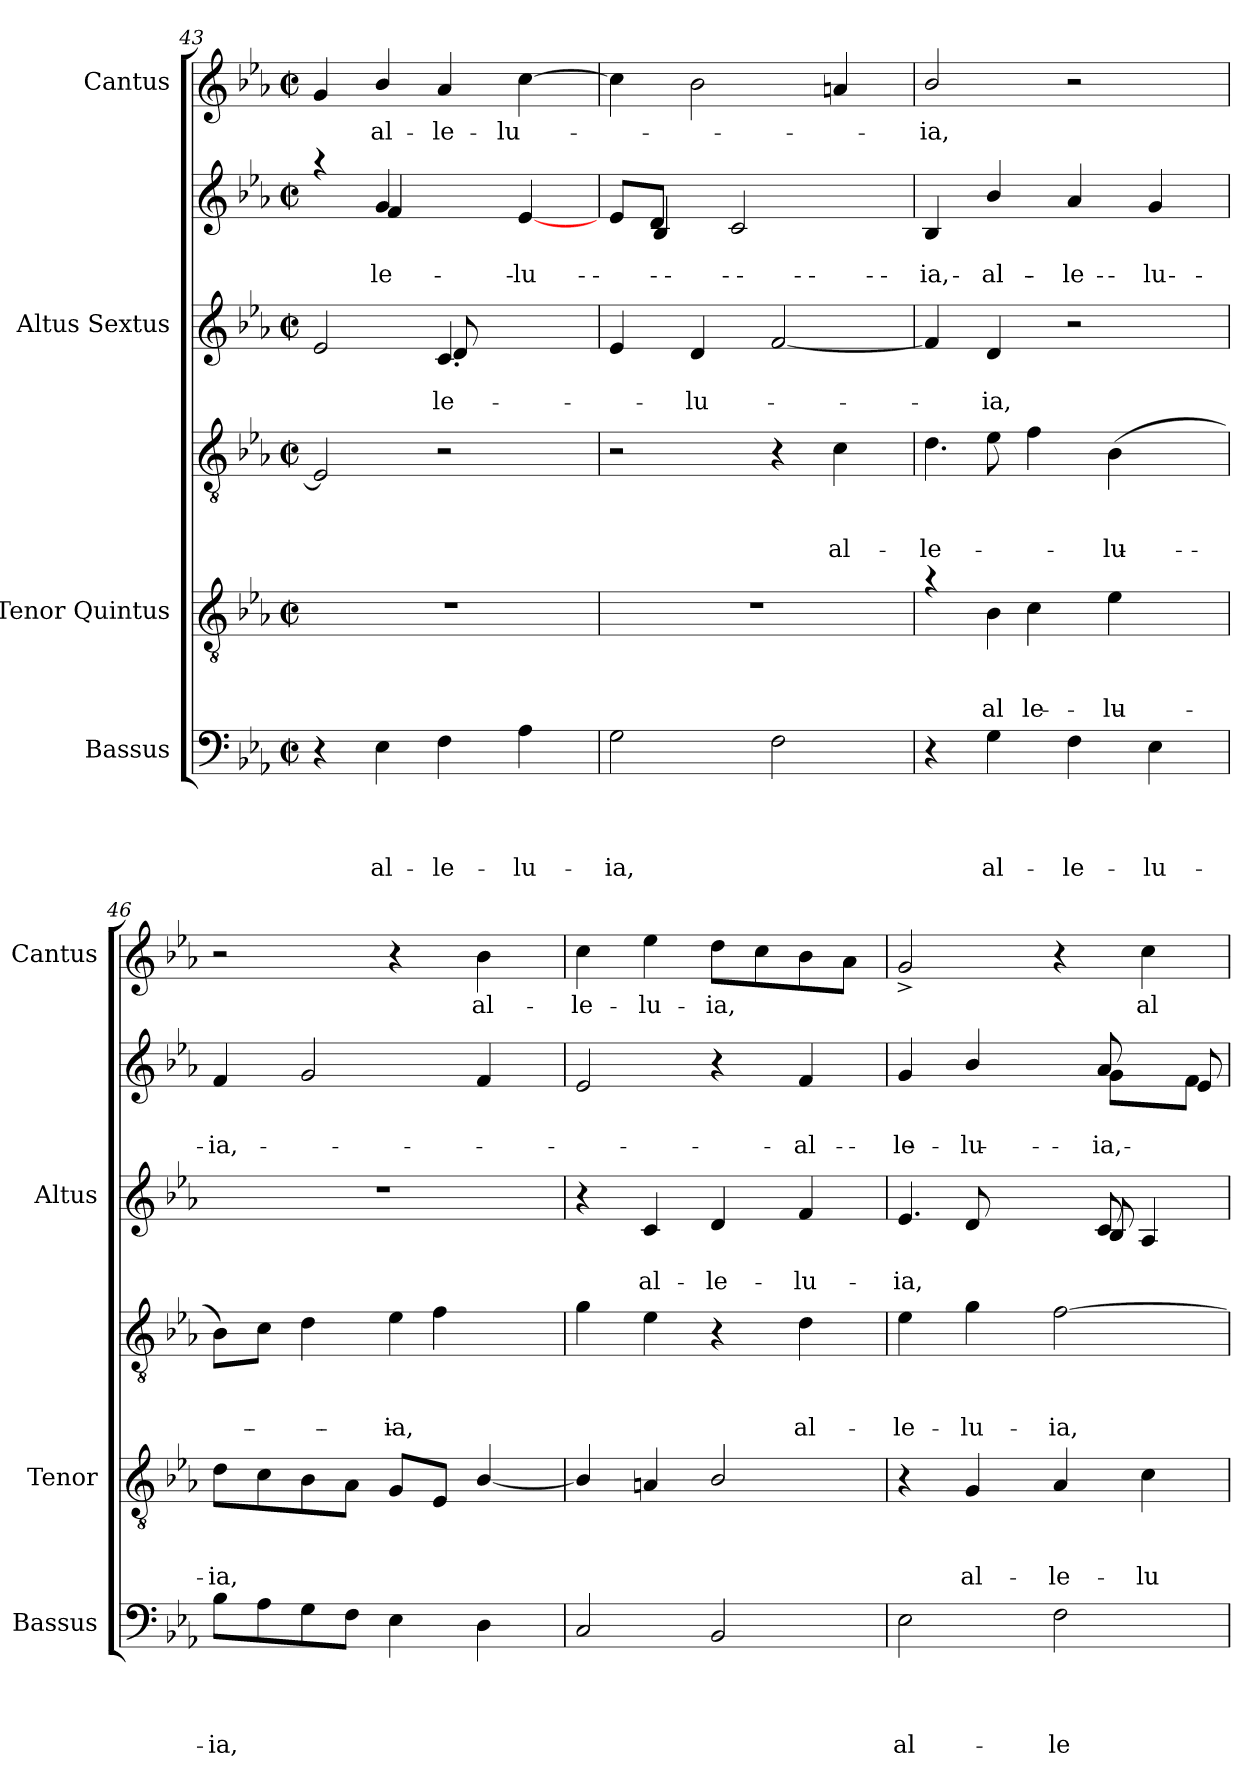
**kern	**text	**text	**text	**text	**kern	**text	**text	**text	**kern	**text	**text	**text	**kern	**text	**text	**kern	**text	**text	**kern	**text
*part4	*part4	*part4	*part4	*part4	*part3	*part3	*part3	*part3	*part3	*part3	*part3	*part3	*part2	*part2	*part2	*part2	*part2	*part2	*part1	*part1
*staff6	*staff6	*staff6	*staff6	*staff6	*staff5	*staff5	*staff5	*staff5	*staff4	*staff4	*staff4	*staff4	*staff3	*staff3	*staff3	*staff2	*staff2	*staff2	*staff1	*staff1
*I"Bassus	*	*	*	*	*I"Tenor Quintus	*	*	*	*	*	*	*	*I"Altus Sextus	*	*	*	*	*	*I"Cantus	*
*I'Bassus	*	*	*	*	*I'Tenor	*	*	*	*	*	*	*	*I'Altus	*	*	*	*	*	*I'Cantus	*
*clefF4	*	*	*	*	*clefGv2	*	*	*	*clefGv2	*	*	*	*clefG2	*	*	*clefG2	*	*	*clefG2	*
*k[b-e-a-]	*	*	*	*	*k[b-e-a-]	*	*	*	*k[b-e-a-]	*	*	*	*k[b-e-a-]	*	*	*k[b-e-a-]	*	*	*k[b-e-a-]	*
*E-:	*	*	*	*	*E-:	*	*	*	*E-:	*	*	*	*E-:	*	*	*E-:	*	*	*E-:	*
*M2/2	*	*	*	*	*M2/2	*	*	*	*M2/2	*	*	*	*M2/2	*	*	*M2/2	*	*	*M2/2	*
*met(c|)	*	*	*	*	*met(c|)	*	*	*	*met(c|)	*	*	*	*met(c|)	*	*	*met(c|)	*	*	*met(c|)	*
=43	=43	=43	=43	=43	=43	=43	=43	=43	=43	=43	=43	=43	=43	=43	=43	=43	=43	=43	=43	=43
*	*	*	*	*	*	*	*	*	*	*	*	*	*^	*	*	*^	*	*	*	*
4r	.	.	.	.	1r	.	.	.	2E-/]	.	.	.	2e-/	2ryy	.	.	4raa	4ryy	.	.	4g/	.
!	!	!	!	!LO:LY:b	!	!	!	!	!	!	!	!	!	!	!	!	!	!	!	!LO:LY:b	!	!
!	!	!	!	!	!	!	!	!	!	!	!	!	!	!	!	!	!	!	!	!LO:LY:b	!	!LO:LY:b
4E-\	.	.	.	al-	.	.	.	.	.	.	.	.	.	.	.	.	4g/	4f/	.	-le-	4b-/	al-
!	!	!	!	!LO:LY:b	!	!	!	!	!	!	!	!	!	!	!	!LO:LY:b	!	!	!	!	!	!
!	!	!	!	!	!	!	!	!	!	!	!	!	!	!	!	!LO:LY:b	!	!	!	!	!	!LO:LY:b
4F\	.	.	.	-le-	.	.	.	.	2r	.	.	.	4.c/	8d/	.	-le-	2ryy	4ryy	.	.	4a-/	-le-
.	.	.	.	.	.	.	.	.	.	.	.	.	.	8ryy	.	.	.	.	.	.	.	.
!	!	!	!	!LO:LY:b	!	!	!	!	!	!	!	!	!	!	!	!	!	!	!	!LO:LY:b	!	!LO:LY:b
4A-\	.	.	.	-lu-	.	.	.	.	.	.	.	.	.	4ryy	.	.	.	[<4e-/	.	-lu-	[>4cc\	-lu-
.	.	.	.	.	.	.	.	.	.	.	.	.	8ryy	.	.	.	.	.	.	.	.	.
*	*	*	*	*	*	*	*	*	*	*	*	*	*v	*v	*	*	*	*	*	*	*	*
=44	=44	=44	=44	=44	=44	=44	=44	=44	=44	=44	=44	=44	=44	=44	=44	=44	=44	=44	=44	=44	=44
!	!	!	!	!LO:LY:b	!	!	!	!	!	!	!	!	!	!	!	!	!	!	!	!	!
2G\	.	.	.	-ia,	1r	.	.	.	2r	.	.	.	4e-/	.	.	8e-/L	8ryy	.	.	4cc\]	.
.	.	.	.	.	.	.	.	.	.	.	.	.	.	.	.	8d/J	4B-/	.	.	.	.
!	!	!	!	!	!	!	!	!	!	!	!	!	!	!	!LO:LY:b	!	!	!	!	!	!
.	.	.	.	.	.	.	.	.	.	.	.	.	4d/	.	-lu-	8ryy	.	.	.	2b-\	.
.	.	.	.	.	.	.	.	.	.	.	.	.	.	.	.	2ryy	2c/	.	.	.	.
2F\	.	.	.	.	.	.	.	.	4r	.	.	.	[<2f/	.	.	.	.	.	.	.	.
!	!	!	!	!	!	!	!	!	!	!	!	!LO:LY:b	!	!	!	!	!	!	!	!	!
.	.	.	.	.	.	.	.	.	4c\	.	.	al-	.	.	.	.	.	.	.	4an/	.
.	.	.	.	.	.	.	.	.	.	.	.	.	.	.	.	8ryy	8ryy	.	.	.	.
=45	=45	=45	=45	=45	=45	=45	=45	=45	=45	=45	=45	=45	=45	=45	=45	=45	=45	=45	=45	=45	=45
*	*	*	*	*	*^	*	*	*	*	*	*	*	*	*	*	*	*	*	*	*	*
!	!	!	!	!	!	!	!	!	!	!	!	!	!LO:LY:b	!	!	!	!	!	!	!LO:LY:b	!	!LO:LY:b
*	*	*	*	*	*	*	*	*	*	*^	*	*	*	*	*	*	*v	*v	*	*	*	*
4r	.	.	.	.	4ra	4.ryy	.	.	.	4.d\	4ryy	.	.	-le-	4f/]	.	.	4B-/	.	-ia,	2b-/	-ia,
!	!	!	!	!LO:LY:b	!	!	!	!	!LO:LY:b	!	!	!	!	!	!	!	!LO:LY:b	!	!	!LO:LY:b	!	!
4G\	.	.	.	al-	4B-\	.	.	.	-al-	.	8e-\	.	.	.	4d/	.	-ia,	4b-/	.	al-	.	.
!	!	!	!	!	!	!	!	!	!LO:LY:b	!	!	!	!	!	!	!	!	!	!	!	!	!
.	.	.	.	.	.	4c\	.	.	-le-	8ryy	4f\	.	.	.	.	.	.	.	.	.	.	.
!	!	!	!	!LO:LY:b	!	!	!	!	!	!	!	!	!	!	!	!	!	!	!	!LO:LY:b	!	!
4F\	.	.	.	-le-	8ryy	.	.	.	.	2ryy	.	.	.	.	2r	.	.	4a-/	.	-le-	2r	.
!	!	!	!	!	!	!	!	!	!LO:LY:b	!	!	!	!	!LO:LY:b	!	!	!	!	!	!	!	!
.	.	.	.	.	4.ryy	4e-\	.	.	-lu-	.	(>4B-\	.	.	-lu-	.	.	.	.	.	.	.	.
!	!	!	!	!LO:LY:b	!	!	!	!	!	!	!	!	!	!	!	!	!	!	!	!LO:LY:b	!	!
4E-\	.	.	.	-lu-	.	.	.	.	.	.	.	.	.	.	.	.	.	4g/	.	-lu-	.	.
.	.	.	.	.	.	8ryy	.	.	.	.	8ryy	.	.	.	.	.	.	.	.	.	.	.
=46	=46	=46	=46	=46	=46	=46	=46	=46	=46	=46	=46	=46	=46	=46	=46	=46	=46	=46	=46	=46	=46	=46
!	!	!	!	!LO:LY:b	!	!	!	!	!LO:LY:b	!	!	!	!	!	!	!	!	!	!	!LO:LY:b	!	!
*	*	*	*	*	*v	*v	*	*	*	*	*	*	*	*	*	*	*	*	*	*	*	*
8B-\L	.	.	.	-ia,	8d\L	.	.	ia,	8B-\L)	2ryy	.	.	.	1r	.	.	4f/	.	ia,	2r	.
8A-\	.	.	.	.	8c\	.	.	.	8c\J	.	.	.	.	.	.	.	.	.	.	.	.
8G\	.	.	.	.	8B-\	.	.	.	4d\	.	.	.	.	.	.	.	2g/	.	.	.	.
8F\J	.	.	.	.	8A-\J	.	.	.	.	.	.	.	.	.	.	.	.	.	.	.	.
!	!	!	!	!	!	!	!	!	!	!	!	!	!LO:LY:b	!	!	!	!	!	!	!	!
4E-\	.	.	.	.	8G/L	.	.	.	4e-\	8ryy	.	.	-ia,	.	.	.	.	.	.	4r	.
.	.	.	.	.	8E-/J	.	.	.	.	4f\	.	.	.	.	.	.	.	.	.	.	.
!	!	!	!	!	!	!	!	!	!	!	!	!	!	!	!	!	!	!	!	!	!LO:LY:b
4D\	.	.	.	.	[<4B-/	.	.	.	8ryy	.	.	.	.	.	.	.	4f/	.	.	4b-\	al-
.	.	.	.	.	.	.	.	.	8ryy	8ryy	.	.	.	.	.	.	.	.	.	.	.
=47	=47	=47	=47	=47	=47	=47	=47	=47	=47	=47	=47	=47	=47	=47	=47	=47	=47	=47	=47	=47	=47
!	!	!	!	!	!	!	!	!	!	!	!	!	!	!	!	!	!	!	!	!	!LO:LY:b
*	*	*	*	*	*	*	*	*	*v	*v	*	*	*	*	*	*	*	*	*	*	*
2C/	.	.	.	.	4B-/]	.	.	.	4g\	.	.	.	4r	.	.	2e-/	.	.	4cc\	-le-
!	!	!	!	!	!	!	!	!	!	!	!	!	!	!	!LO:LY:b	!	!	!	!	!LO:LY:b
.	.	.	.	.	4An/	.	.	.	4e-\	.	.	.	4c/	.	-al-	.	.	.	4ee-\	-lu-
!	!	!	!	!	!	!	!	!	!	!	!	!	!	!	!LO:LY:b	!	!	!	!	!LO:LY:b
2BB-/	.	.	.	.	2B-/	.	.	.	4r	.	.	.	4d/	.	-le-	4r	.	.	8dd\L	-ia,
.	.	.	.	.	.	.	.	.	.	.	.	.	.	.	.	.	.	.	8cc\	.
!	!	!	!	!	!	!	!	!	!	!	!	!LO:LY:b	!	!	!LO:LY:b	!	!	!LO:LY:b	!	!
.	.	.	.	.	.	.	.	.	4d\	.	.	al-	4f/	.	-lu-	4f/	.	al-	8b-\	.
.	.	.	.	.	.	.	.	.	.	.	.	.	.	.	.	.	.	.	8a-\J	.
!!LO:LB:g=z
=48	=48	=48	=48	=48	=48	=48	=48	=48	=48	=48	=48	=48	=48	=48	=48	=48	=48	=48	=48	=48
!	!	!	!	!LO:LY:b	!	!	!	!	!	!	!	!LO:LY:b	!	!	!LO:LY:b	!	!	!LO:LY:b	!	!
*	*	*	*	*	*	*	*	*	*	*	*	*	*^	*	*	*^	*	*	*	*
*	*	*	*	*	*	*	*	*	*	*	*	*	*	*^	*	*	*	*^	*	*	*	*
2E-\	.	.	.	al-	4r	.	.	.	4e-\	.	.	-le-	4.e-/	4ryy	2ryy	.	ia,	4g/	2ryy	2..ryy	.	-le-	2g^</	.
!	!	!	!	!	!	!	!	!LO:LY:b	!	!	!	!LO:LY:b	!	!	!	!	!	!	!	!	!	!LO:LY:b	!	!
.	.	.	.	.	4G/	.	.	al-	4g\	.	.	-lu-	.	8d/	.	.	.	4b-/	.	.	.	-lu-	.	.
.	.	.	.	.	.	.	.	.	.	.	.	.	2ryy	4ryy	.	.	.	.	.	.	.	.	.	.
!	!	!	!	!LO:LY:b	!	!	!	!LO:LY:b	!	!	!	!LO:LY:b	!	!	!	!	!	!	!	!	!	!	!	!
2F\	.	.	.	-le-	4A-/	.	.	-le-	[>2f\	.	.	-ia,	.	.	8ryy	.	.	8ryy	8ryy	.	.	.	4r	.
!	!	!	!	!	!	!	!	!	!	!	!	!	!	!	!	!	!	!	!	!	!	!LO:LY:b	!	!
.	.	.	.	.	.	.	.	.	.	.	.	.	.	8c/	8B-/	.	.	8a-/	8g\L	.	.	-ia,	.	.
!	!	!	!	!	!	!	!	!LO:LY:b	!	!	!	!	!	!	!	!	!	!	!	!	!	!	!	!LO:LY:b
.	.	.	.	.	4c\	.	.	-lu-	.	.	.	.	.	4ryy	4A-/	.	.	4ryy	8ryy	.	.	.	4cc\	al-
.	.	.	.	.	.	.	.	.	.	.	.	.	8ryy	.	.	.	.	.	8f\J	8e-/	.	.	.	.
*	*	*	*	*	*	*	*	*	*	*	*	*	*v	*v	*v	*	*	*	*	*	*	*	*	*
*	*	*	*	*	*	*	*	*	*	*	*	*	*	*	*	*v	*v	*v	*	*	*	*
=	=	=	=	=	=	=	=	=	=	=	=	=	=	=	=	=	=	=	=	=
*-	*-	*-	*-	*-	*-	*-	*-	*-	*-	*-	*-	*-	*-	*-	*-	*-	*-	*-	*-	*-
